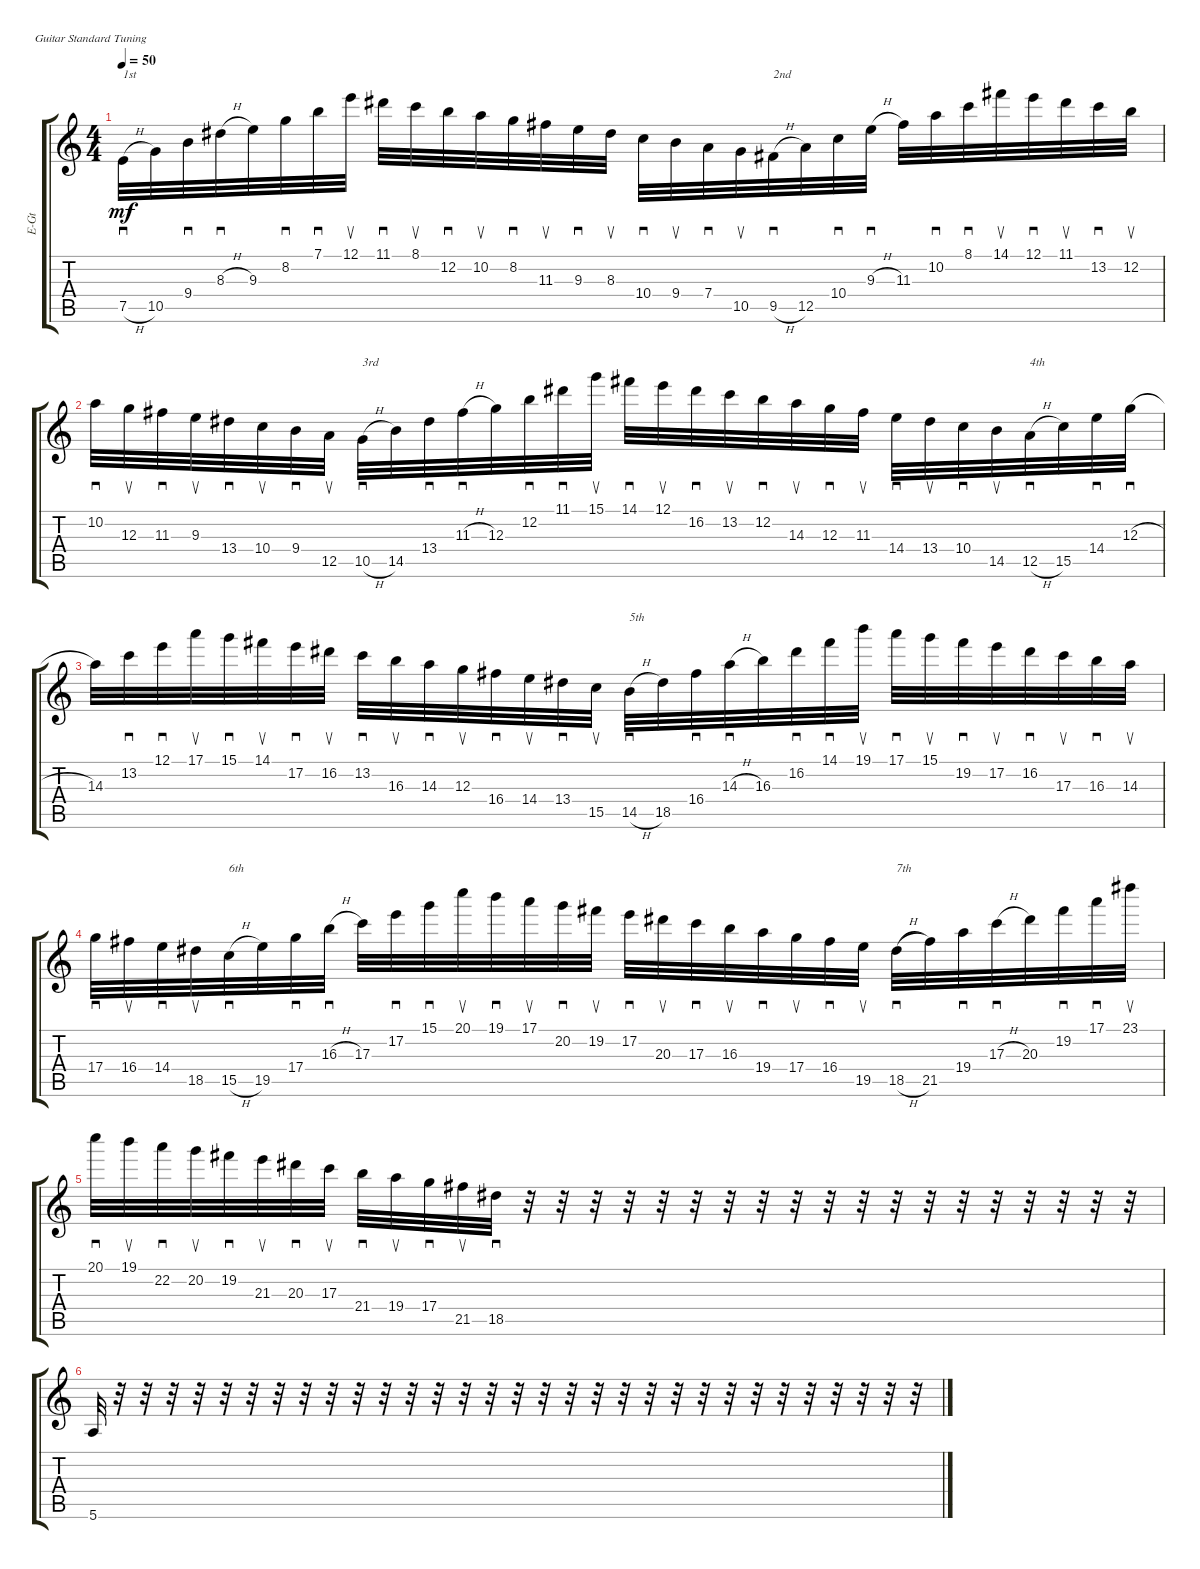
\defaultSystemsLayout 4
\bracketExtendMode groupsimilarinstruments
\otherSystemsTrackNameOrientation horizontal
\track ("Electric Guitar" "E-Gt") {instrument overdrivenguitar}
\staff {score tabs}
\tuning (E4 B3 G3 D3 A2 E2)
\ts (4 4)
\tempo 50
\clef g2
\ks c
7.5{h}.32{sd txt "1st" dy mf instrument overdrivenguitar beam Down} 10.5.32{beam Down} 9.4.32{sd beam Down} 8.3{h acc #}.32{sd beam Down} 9.3.32{beam Down} 8.2.32{sd beam Down} 7.1.32{sd beam Down} 12.1.32{su beam Down} 11.1{acc #}.32{sd beam Down} 8.1.32{su beam Down} 12.2.32{sd beam Down} 10.2.32{su beam Down} 8.2.32{sd beam Down} 11.3{acc #}.32{su beam Down} 9.3.32{sd beam Down} 8.3{acc #}.32{su beam Down} 10.4.32{sd beam Down} 9.4.32{su beam Down} 7.4.32{sd beam Down} 10.5.32{su beam Down} 9.5{h acc #}.32{sd txt "2nd" beam Down} 12.5.32{beam Down} 10.4.32{sd beam Down} 9.3{h}.32{sd beam Down} 11.3{acc #}.32{beam Down} 10.2.32{sd beam Down} 8.1.32{sd beam Down} 14.1{acc #}.32{su beam Down} 12.1.32{sd beam Down} 11.1{acc #}.32{su beam Down} 13.2.32{sd beam Down} 12.2.32{su beam Down} |
10.2.32{sd beam Down} 12.3.32{su beam Down} 11.3{acc #}.32{sd beam Down} 9.3.32{su beam Down} 13.4{acc #}.32{sd beam Down} 10.4.32{su beam Down} 9.4.32{sd beam Down} 12.5.32{su beam Down} 10.5{h}.32{sd txt "3rd" beam Down} 14.5.32{beam Down} 13.4{acc #}.32{sd beam Down} 11.3{h acc #}.32{sd beam Down} 12.3.32{beam Down} 12.2.32{sd beam Down} 11.1{acc #}.32{sd beam Down} 15.1.32{su beam Down} 14.1{acc #}.32{sd beam Down} 12.1.32{su beam Down} 16.2{acc #}.32{sd beam Down} 13.2.32{su beam Down} 12.2.32{sd beam Down} 14.3.32{su beam Down} 12.3.32{sd beam Down} 11.3{acc #}.32{su beam Down} 14.4.32{sd beam Down} 13.4{acc #}.32{su beam Down} 10.4.32{sd beam Down} 14.5.32{su beam Down} 12.5{h}.32{sd txt "4th" beam Down} 15.5.32{beam Down} 14.4.32{sd beam Down} 12.3{h}.32{sd beam Down} |
14.3.32{beam Down} 13.2.32{sd beam Down} 12.1.32{sd beam Down} 17.1.32{su beam Down} 15.1.32{sd beam Down} 14.1{acc #}.32{su beam Down} 17.2.32{sd beam Down} 16.2{acc #}.32{su beam Down} 13.2.32{sd beam Down} 16.3.32{su beam Down} 14.3.32{sd beam Down} 12.3.32{su beam Down} 16.4{acc #}.32{sd beam Down} 14.4.32{su beam Down} 13.4{acc #}.32{sd beam Down} 15.5.32{su beam Down} 14.5{h}.32{sd txt "5th" beam Down} 18.5{acc #}.32{beam Down} 16.4{acc #}.32{sd beam Down} 14.3{h}.32{sd beam Down} 16.3.32{beam Down} 16.2{acc #}.32{sd beam Down} 14.1{acc #}.32{sd beam Down} 19.1.32{su beam Down} 17.1.32{sd beam Down} 15.1.32{su beam Down} 19.2{acc #}.32{sd beam Down} 17.2.32{su beam Down} 16.2{acc #}.32{sd beam Down} 17.3.32{su beam Down} 16.3.32{sd beam Down} 14.3.32{su beam Down} |
17.4.32{sd beam Down} 16.4{acc #}.32{su beam Down} 14.4.32{sd beam Down} 18.5{acc #}.32{su beam Down} 15.5{h}.32{sd txt "6th" beam Down} 19.5.32{beam Down} 17.4.32{sd beam Down} 16.3{h}.32{sd beam Down} 17.3.32{beam Down} 17.2.32{sd beam Down} 15.1.32{sd beam Down} 20.1.32{su beam Down} 19.1.32{sd beam Down} 17.1.32{su beam Down} 20.2.32{sd beam Down} 19.2{acc #}.32{su beam Down} 17.2.32{sd beam Down} 20.3{acc #}.32{su beam Down} 17.3.32{sd beam Down} 16.3.32{su beam Down} 19.4.32{sd beam Down} 17.4.32{su beam Down} 16.4{acc #}.32{sd beam Down} 19.5.32{su beam Down} 18.5{h acc #}.32{sd txt "7th" legatoorigin beam Down} 21.5{acc #}.32{beam Down} 19.4.32{sd beam Down} 17.3{h}.32{sd beam Down} 20.3{acc #}.32{beam Down} 19.2{acc #}.32{sd beam Down} 17.1.32{sd beam Down} 23.1{acc #}.32{su beam Down} |
20.1.32{sd beam Down} 19.1.32{su beam Down} 22.2.32{sd beam Down} 20.2.32{su beam Down} 19.2{acc #}.32{sd beam Down} 21.3.32{su beam Down} 20.3{acc #}.32{sd beam Down} 17.3.32{su beam Down} 21.4.32{sd beam Down} 19.4.32{su beam Down} 17.4.32{sd beam Down} 21.5{acc #}.32{su beam Down} 18.5{acc #}.32{sd beam Down} r.32{beam Up} r.32{beam Up} r.32{beam Up} r.32{beam Up} r.32{beam Up} r.32{beam Up} r.32{beam Up} r.32{beam Up} r.32{beam Up} r.32{beam Up} r.32{beam Up} r.32{beam Up} r.32{beam Up} r.32{beam Up} r.32{beam Up} r.32{beam Up} r.32{beam Up} r.32{beam Up} r.32{beam Up} |
5.6.32{beam Up} r.32{beam Up} r.32{beam Up} r.32{beam Up} r.32{beam Up} r.32{beam Up} r.32{beam Up} r.32{beam Up} r.32{beam Up} r.32{beam Up} r.32{beam Up} r.32{beam Up} r.32{beam Up} r.32{beam Up} r.32{beam Up} r.32{beam Up} r.32{beam Up} r.32{beam Up} r.32{beam Up} r.32{beam Up} r.32{beam Up} r.32{beam Up} r.32{beam Up} r.32{beam Up} r.32{beam Up} r.32{beam Up} r.32{beam Up} r.32{beam Up} r.32{beam Up} r.32{beam Up} r.32{beam Up} r.32{beam Up}
